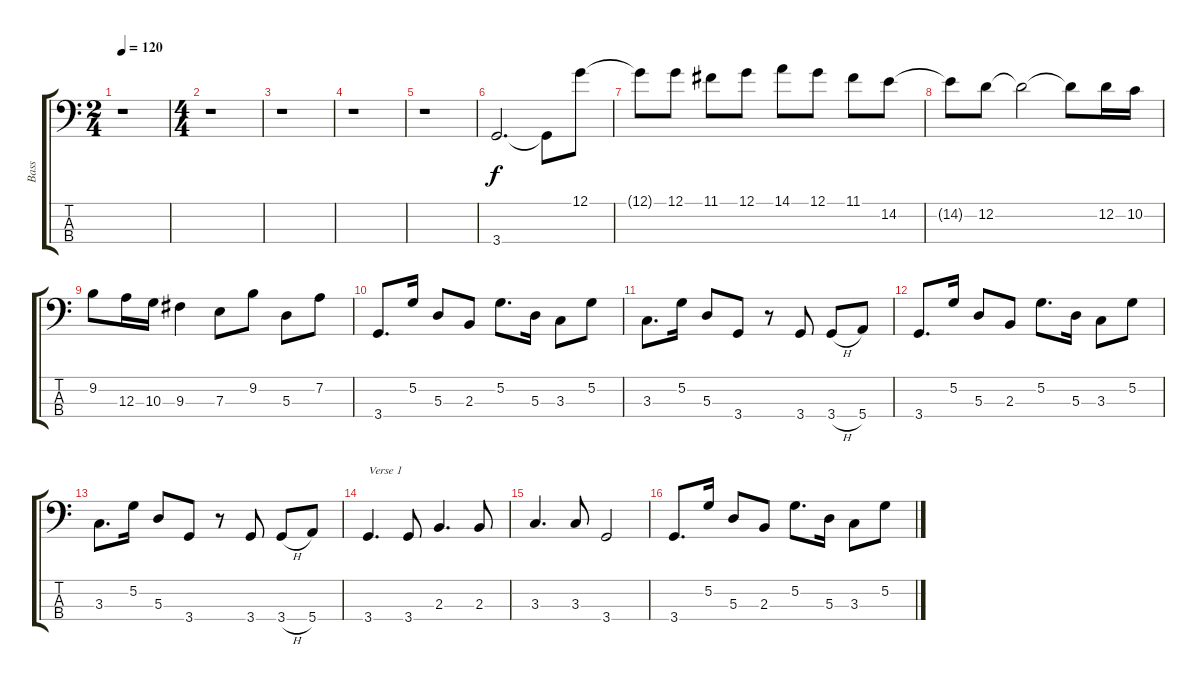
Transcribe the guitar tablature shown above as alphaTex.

\track ("Bass" "Bass") {instrument electricbassfinger}
\staff {score tabs}
\tuning (G2 D2 A1 E1) {hide}
\ts (2 4)
\tempo 120
\clef f4
\ks c
r.1{dy f instrument electricbassfinger} |
\ts (4 4)
r.1 |
r.1 |
r.1 |
r.1 |
3.4.2{d} 3.4{t}.8 12.1.8 |
12.1{t}.8 12.1.8 11.1.8 12.1.8 14.1.8 12.1.8 11.1.8 14.2.8 |
14.2{t}.8 12.2.8 12.2{t}.2 12.2{t}.8 12.2.16 10.2.16 |
9.2.8 12.3.16 10.3.16 9.3.4 7.3.8 9.2.8 5.3.8 7.2.8 |
3.4.8{d} 5.2.16 5.3.8 2.3.8 5.2.8{d} 5.3.16 3.3.8 5.2.8 |
3.3.8{d} 5.2.16 5.3.8 3.4.8 r.8 3.4.8 3.4{h}.8 5.4.8 |
3.4.8{d} 5.2.16 5.3.8 2.3.8 5.2.8{d} 5.3.16 3.3.8 5.2.8 |
3.3.8{d} 5.2.16 5.3.8 3.4.8 r.8 3.4.8 3.4{h}.8 5.4.8 |
3.4.4{d txt "Verse 1"} 3.4.8 2.3.4{d} 2.3.8 |
3.3.4{d} 3.3.8 3.4.2 |
3.4.8{d} 5.2.16 5.3.8 2.3.8 5.2.8{d} 5.3.16 3.3.8 5.2.8
